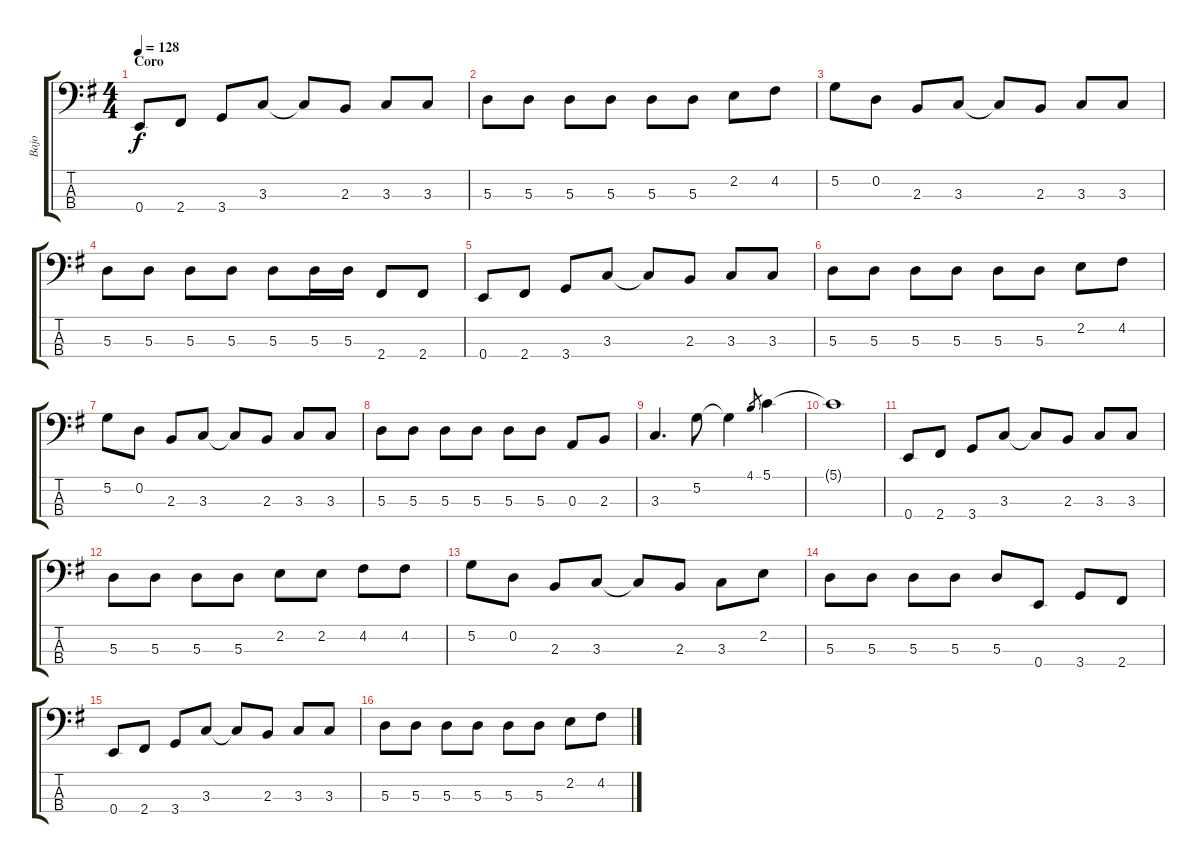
\track ("Bajo" "Bajo") {instrument electricbassfinger}
\staff {score tabs}
\tuning (G2 D2 A1 E1) {hide}
\ts (4 4)
\section ("" "Coro")
\tempo 128
\clef f4
\ks g
0.4.8{dy f} 2.4.8 3.4.8 3.3.8 3.3{t}.8 2.3.8 3.3.8 3.3.8 |
5.3.8 5.3.8 5.3.8 5.3.8 5.3.8 5.3.8 2.2.8 4.2.8 |
5.2.8 0.2.8 2.3.8 3.3.8 3.3{t}.8 2.3.8 3.3.8 3.3.8 |
5.3.8 5.3.8 5.3.8 5.3.8 5.3.8 5.3.16 5.3.16 2.4.8 2.4.8 |
0.4.8 2.4.8 3.4.8 3.3.8 3.3{t}.8 2.3.8 3.3.8 3.3.8 |
5.3.8 5.3.8 5.3.8 5.3.8 5.3.8 5.3.8 2.2.8 4.2.8 |
5.2.8 0.2.8 2.3.8 3.3.8 3.3{t}.8 2.3.8 3.3.8 3.3.8 |
5.3.8 5.3.8 5.3.8 5.3.8 5.3.8 5.3.8 0.3.8 2.3.8 |
3.3.4{d} 5.2.8 5.2{t}.4 4.1.8{gr} 5.1.4 |
5.1{t}.1 |
0.4.8 2.4.8 3.4.8 3.3.8 3.3{t}.8 2.3.8 3.3.8 3.3.8 |
5.3.8 5.3.8 5.3.8 5.3.8 2.2.8 2.2.8 4.2.8 4.2.8 |
5.2.8 0.2.8 2.3.8 3.3.8 3.3{t}.8 2.3.8 3.3.8 2.2.8 |
5.3.8 5.3.8 5.3.8 5.3.8 5.3.8 0.4.8 3.4.8 2.4.8 |
0.4.8 2.4.8 3.4.8 3.3.8 3.3{t}.8 2.3.8 3.3.8 3.3.8 |
5.3.8 5.3.8 5.3.8 5.3.8 5.3.8 5.3.8 2.2.8 4.2.8
